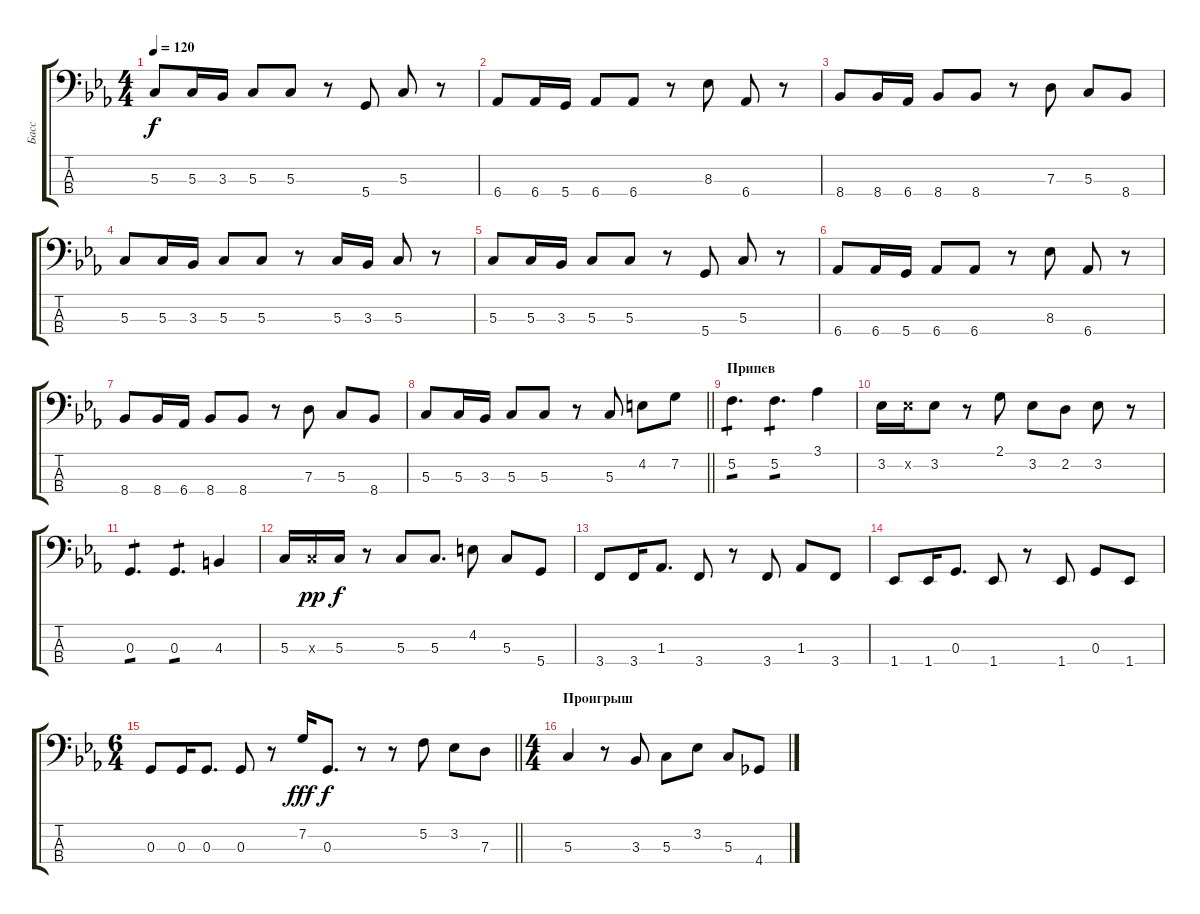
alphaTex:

\track ("Басс" "Басс") {instrument electricbassfinger}
\staff {score tabs}
\tuning (F2 C2 G1 D1) {hide}
\ts (4 4)
\tempo 120
\clef f4
\ks cminor
5.3.8{dy f} 5.3.16 3.3.16 5.3.8 5.3.8 r.8 5.4.8 5.3.8 r.8 |
6.4.8 6.4.16 5.4.16 6.4.8 6.4.8 r.8 8.3.8 6.4.8 r.8 |
8.4.8 8.4.16 6.4.16 8.4.8 8.4.8 r.8 7.3.8 5.3.8 8.4.8 |
5.3.8 5.3.16 3.3.16 5.3.8 5.3.8 r.8 5.3.16 3.3.16 5.3.8 r.8 |
5.3.8 5.3.16 3.3.16 5.3.8 5.3.8 r.8 5.4.8 5.3.8 r.8 |
6.4.8 6.4.16 5.4.16 6.4.8 6.4.8 r.8 8.3.8 6.4.8 r.8 |
8.4.8 8.4.16 6.4.16 8.4.8 8.4.8 r.8 7.3.8 5.3.8 8.4.8 |
\barLineRight lightlight
5.3.8 5.3.16 3.3.16 5.3.8 5.3.8 r.8 5.3.8 4.2.8 7.2.8 |
\section ("" "Припев")
5.2.4{d tp 1} 5.2.4{d tp 1} 3.1.4 |
3.2.16 3.2{x}.16 3.2.8 r.8 2.1.8 3.2.8 2.2.8 3.2.8 r.8 |
0.3.4{d tp 1} 0.3.4{d tp 1} 4.3.4 |
5.3.16 5.3{x}.16{dy pp} 5.3.16{dy f} r.8 5.3.8 5.3.8{d} 4.2.8 5.3.8 5.4.8 |
3.4.8 3.4.16 1.3.8{d} 3.4.8 r.8 3.4.8 1.3.8 3.4.8 |
1.4.8 1.4.16 0.3.8{d} 1.4.8 r.8 1.4.8 0.3.8 1.4.8 |
\ts (6 4)
\barLineRight lightlight
0.3.8 0.3.16 0.3.8{d} 0.3.8 r.8 7.2.16{dy fff} 0.3.8{d dy f} r.8 r.8 5.2.8 3.2.8 7.3.8 |
\ts (4 4)
\section ("" "Проигрыш")
5.3.4 r.8 3.3.8 5.3.8 3.2.8 5.3.8 4.4.8
